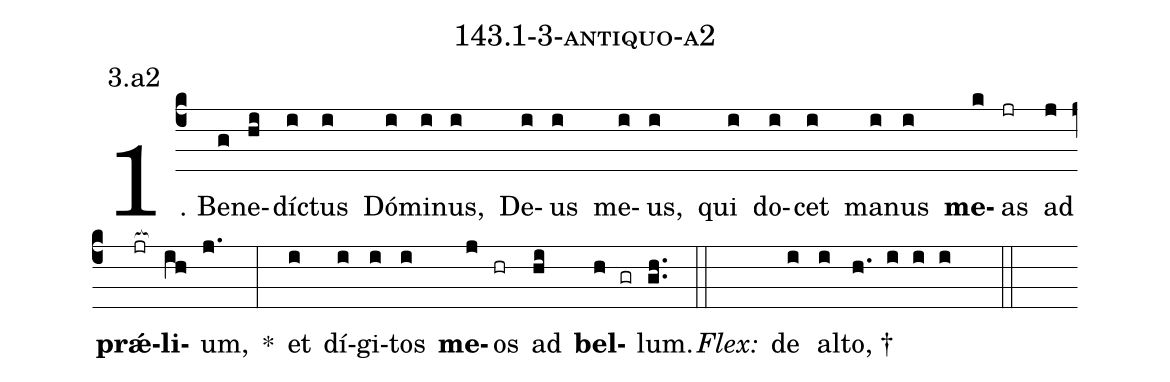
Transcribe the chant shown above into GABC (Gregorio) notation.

name: 143.1-3-antiquo-a2;
annotation: 3.a2;
%%
(c4)1. Be(g)ne(hi)díc(i)tus(i) Dó(i)mi(i)nus,(i) De(i)us(i) me(i)us,(i) qui(i) do(i)cet(i) ma(i)nus(i) <b>me</b>(k)as(jr) ad(j) <b>prǽ</b>(jr[ocb:1{])<b>li</b>(ih[ocb:0}])um,(j.) *(:) et(i) dí(i)gi(i)tos(i) <b>me</b>(j)os(hr) ad(hi) <b>bel</b>(h gr)lum.(gh..) (::)
<i>Flex:</i>()  de(i) al(i)to, †(h. i i i  ::)
